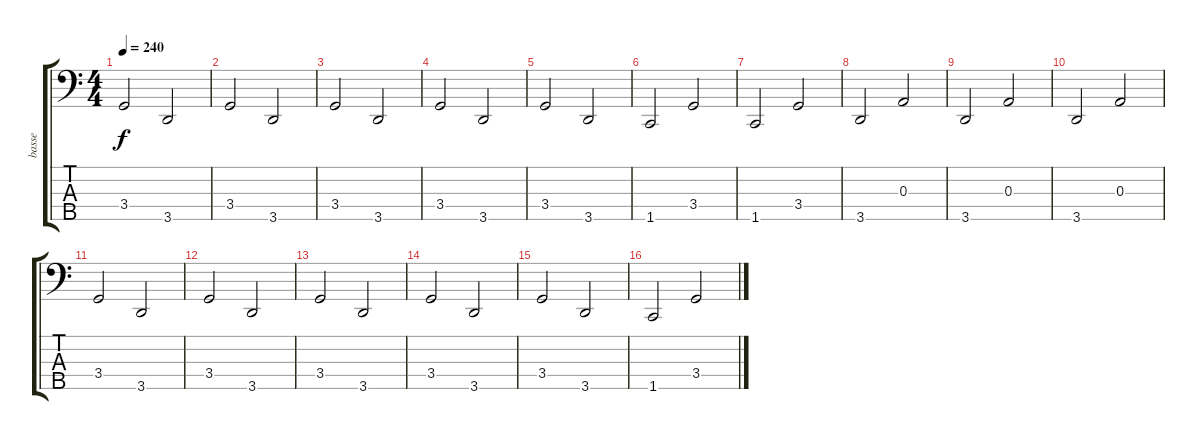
\track ("basse" "basse") {instrument acousticguitarnylon}
\staff {score tabs}
\tuning (G2 D2 A1 E1 B0) {hide}
\ts (4 4)
\tempo 240
\clef f4
\ks c
3.4.2{dy f} 3.5.2 |
3.4.2 3.5.2 |
3.4.2 3.5.2 |
3.4.2 3.5.2 |
3.4.2 3.5.2 |
1.5.2 3.4.2 |
1.5.2 3.4.2 |
3.5.2 0.3.2 |
3.5.2 0.3.2 |
3.5.2 0.3.2 |
3.4.2 3.5.2 |
3.4.2 3.5.2 |
3.4.2 3.5.2 |
3.4.2 3.5.2 |
3.4.2 3.5.2 |
1.5.2 3.4.2
